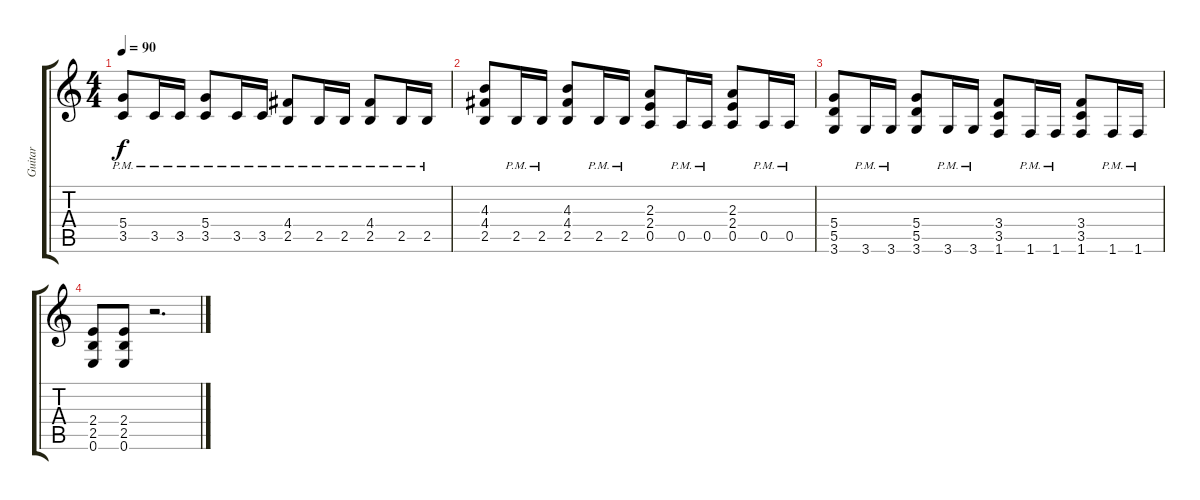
\track ("Guitar" "Guitar") {instrument distortionguitar}
\staff {score tabs}
\tuning (E4 B3 G3 D3 A2 E2) {hide}
\ts (4 4)
\tempo 90
\clef g2
\ks c
(5.4{pm} 3.5{pm}).8{dy f} 3.5{pm}.16 3.5{pm}.16 (5.4{pm} 3.5{pm}).8 3.5{pm}.16 3.5{pm}.16 (4.4{pm} 2.5{pm}).8 2.5{pm}.16 2.5{pm}.16 (4.4{pm} 2.5{pm}).8 2.5{pm}.16 2.5{pm}.16 |
(4.3 4.4 2.5).8 2.5{pm}.16 2.5{pm}.16 (4.3 4.4 2.5).8 2.5{pm}.16 2.5{pm}.16 (2.3 2.4 0.5).8 0.5{pm}.16 0.5{pm}.16 (2.3 2.4 0.5).8 0.5{pm}.16 0.5{pm}.16 |
(5.4 5.5 3.6).8 3.6{pm}.16 3.6{pm}.16 (5.4 5.5 3.6).8 3.6{pm}.16 3.6{pm}.16 (3.4 3.5 1.6).8 1.6{pm}.16 1.6{pm}.16 (3.4 3.5 1.6).8 1.6{pm}.16 1.6{pm}.16 |
(2.4 2.5 0.6).8 (2.4 2.5 0.6).8 r.2{d}
